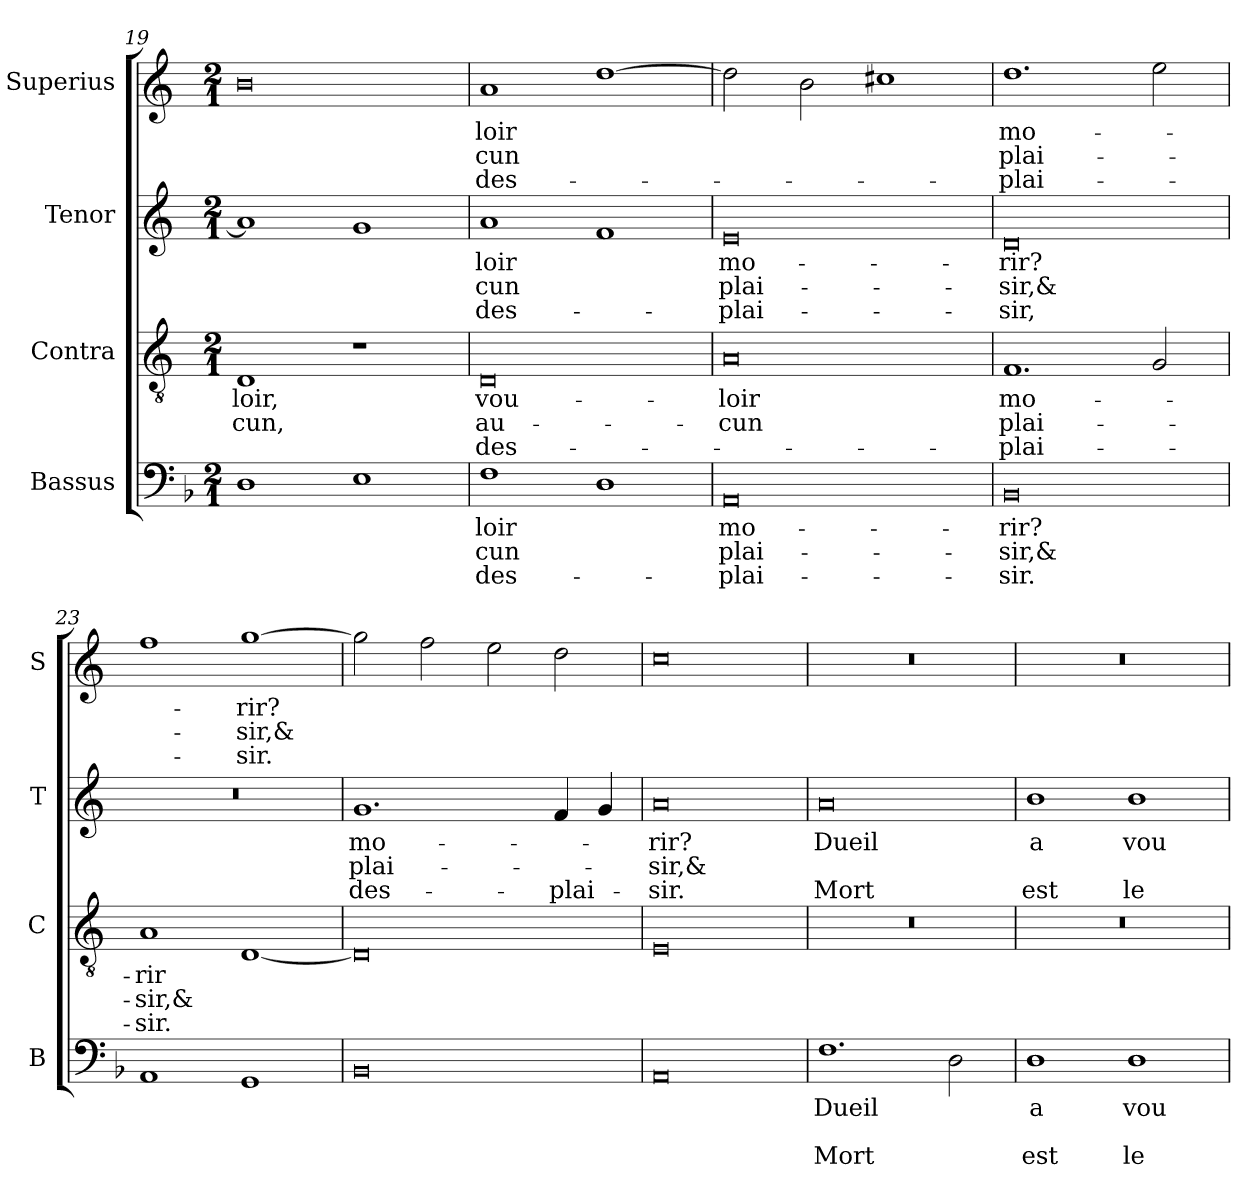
**kern	**text	**text	**text	**kern	**text	**text	**text	**kern	**text	**text	**text	**kern	**text	**text	**text
*part4	*part4	*part4	*part4	*part3	*part3	*part3	*part3	*part2	*part2	*part2	*part2	*part1	*part1	*part1	*part1
*staff4	*staff4	*staff4	*staff4	*staff3	*staff3	*staff3	*staff3	*staff2	*staff2	*staff2	*staff2	*staff1	*staff1	*staff1	*staff1
*I"Bassus	*	*	*	*I"Contra	*	*	*	*I"Tenor	*	*	*	*I"Superius	*	*	*
*I'B	*	*	*	*I'C	*	*	*	*I'T	*	*	*	*I'S	*	*	*
*clefF4	*	*	*	*clefGv2	*	*	*	*clefG2	*	*	*	*clefG2	*	*	*
*k[b-]	*	*	*	*k[]	*	*	*	*k[]	*	*	*	*k[]	*	*	*
*M2/1	*	*	*	*M2/1	*	*	*	*M2/1	*	*	*	*M2/1	*	*	*
=19	=19	=19	=19	=19	=19	=19	=19	=19	=19	=19	=19	=19	=19	=19	=19
1D	.	.	.	1D	-loir,	-cun,	.	1a]	.	.	.	0b	.	.	.
1E	.	.	.	1r	.	.	.	1g	.	.	.	.	.	.	.
=20	=20	=20	=20	=20	=20	=20	=20	=20	=20	=20	=20	=20	=20	=20	=20
1F	-loir	-cun	des-	0D	vou-	au-	des-	1a	-loir	-cun	des-	1a	-loir	-cun	des-
1D	.	.	.	.	.	.	.	1f	.	.	.	[1dd	.	.	.
=21	=21	=21	=21	=21	=21	=21	=21	=21	=21	=21	=21	=21	=21	=21	=21
0AA	mo-	plai-	-plai-	0A	-loir	-cun	.	0e	mo-	plai-	-plai-	2dd]	.	.	.
.	.	.	.	.	.	.	.	.	.	.	.	2b	.	.	.
.	.	.	.	.	.	.	.	.	.	.	.	1cc#X	.	.	.
=22	=22	=22	=22	=22	=22	=22	=22	=22	=22	=22	=22	=22	=22	=22	=22
0BB-	-rir?	-sir,&	-sir.	1.F	mo-	plai-	-plai-	0d	-rir?	-sir,&	-sir,	1.dd	mo-	plai-	-plai-
.	.	.	.	2G	.	.	.	.	.	.	.	2ee	.	.	.
=23	=23	=23	=23	=23	=23	=23	=23	=23	=23	=23	=23	=23	=23	=23	=23
1AA	.	.	.	1A	-rir	-sir,&	-sir.	0r	.	.	.	1ff	.	.	.
1GG	.	.	.	[1D	.	.	.	.	.	.	.	[1gg	-rir?	-sir,&	-sir.
=24	=24	=24	=24	=24	=24	=24	=24	=24	=24	=24	=24	=24	=24	=24	=24
0BB-	.	.	.	0D]	.	.	.	1.g	mo-	plai-	des-	2gg]	.	.	.
.	.	.	.	.	.	.	.	.	.	.	.	2ff	.	.	.
.	.	.	.	.	.	.	.	.	.	.	.	2ee	.	.	.
.	.	.	.	.	.	.	.	4f	.	.	-plai-	2dd	.	.	.
.	.	.	.	.	.	.	.	4g	.	.	.	.	.	.	.
=25	=25	=25	=25	=25	=25	=25	=25	=25	=25	=25	=25	=25	=25	=25	=25
0AA	.	.	.	0E	.	.	.	0a	-rir?	-sir,&	-sir.	0cc	.	.	.
=26	=26	=26	=26	=26	=26	=26	=26	=26	=26	=26	=26	=26	=26	=26	=26
1.F	Dueil	.	Mort	0r	.	.	.	0a	Dueil	.	Mort	0r	.	.	.
2D	.	.	.	.	.	.	.	.	.	.	.	.	.	.	.
=27	=27	=27	=27	=27	=27	=27	=27	=27	=27	=27	=27	=27	=27	=27	=27
1D	a	.	est	0r	.	.	.	1b	a	.	est	0r	.	.	.
1D	vou-	.	le	.	.	.	.	1b	vou-	.	le	.	.	.	.
=	=	=	=	=	=	=	=	=	=	=	=	=	=	=	=
*-	*-	*-	*-	*-	*-	*-	*-	*-	*-	*-	*-	*-	*-	*-	*-
